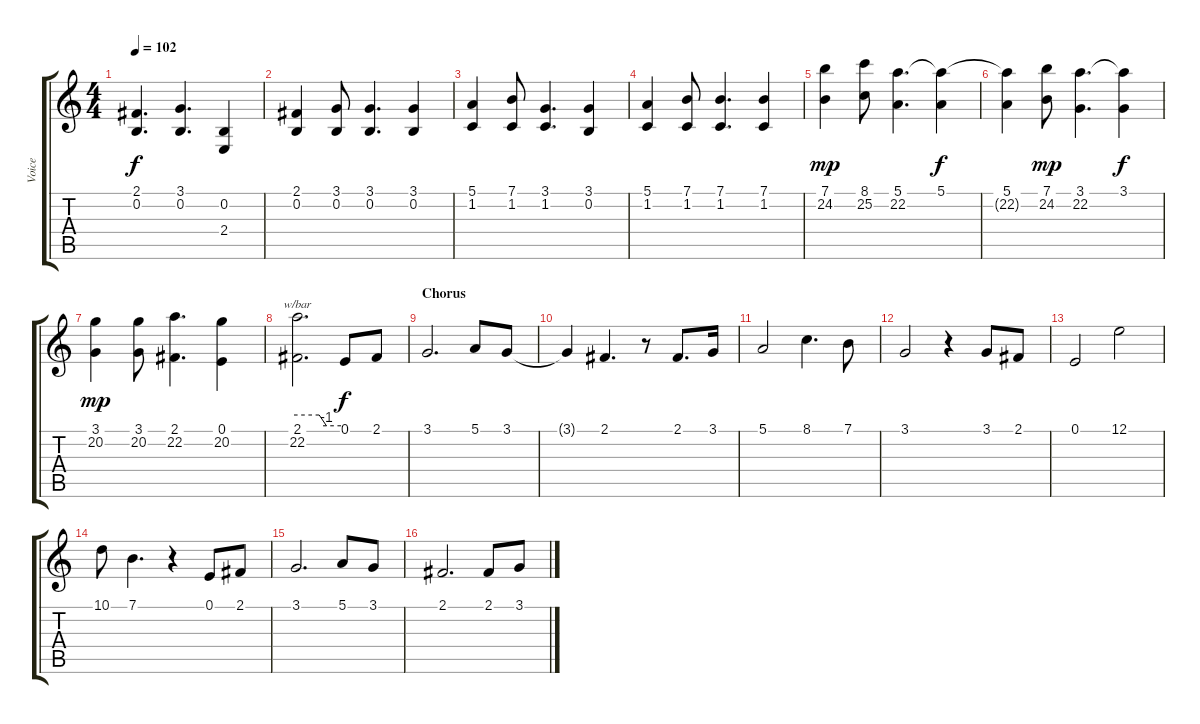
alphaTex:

\track ("Voice" "Voice") {instrument synthvoice}
\staff {score tabs}
\tuning (E4 B3 G3 D3 A2 E2) {hide}
\ts (4 4)
\tempo 102
\clef g2
\ks c
(2.1 0.2).4{d dy f} (3.1 0.2).4{d} (0.2 2.4).4 |
(2.1 0.2).4 (3.1 0.2).8 (3.1 0.2).4{d} (3.1 0.2).4 |
(5.1 1.2).4 (7.1 1.2).8 (3.1 1.2).4{d} (3.1 0.2).4 |
(5.1 1.2).4 (7.1 1.2).8 (7.1 1.2).4{d} (7.1 1.2).4 |
(7.1 24.2).4{dy mp} (8.1 25.2).8 (5.1 22.2).4{d} (5.1 22.2{t}).4{dy f} |
(5.1 22.2{t}).4 (7.1 24.2).8{dy mp} (3.1 22.2).4{d} (3.1 22.2{t}).4{dy f} |
(3.1 20.2).4{dy mp} (3.1 20.2).8 (2.1 22.2).4{d} (0.1 20.2).4 |
(2.1 22.2).2{d tbe (custom default 0 0 30 0 40 -4 60 -4)} 0.1.8{dy f volume 14} 2.1.8 |
\section ("" "Chorus")
3.1.2{d} 5.1.8 3.1.8 |
3.1{t}.4 2.1.4{d} r.8 2.1.8{d} 3.1.16 |
5.1.2 8.1.4{d} 7.1.8 |
3.1.2 r.4 3.1.8 2.1.8 |
0.1.2 12.1.2 |
10.1.8 7.1.4{d} r.4 0.1.8 2.1.8 |
3.1.2{d} 5.1.8 3.1.8 |
2.1.2{d} 2.1.8 3.1.8
